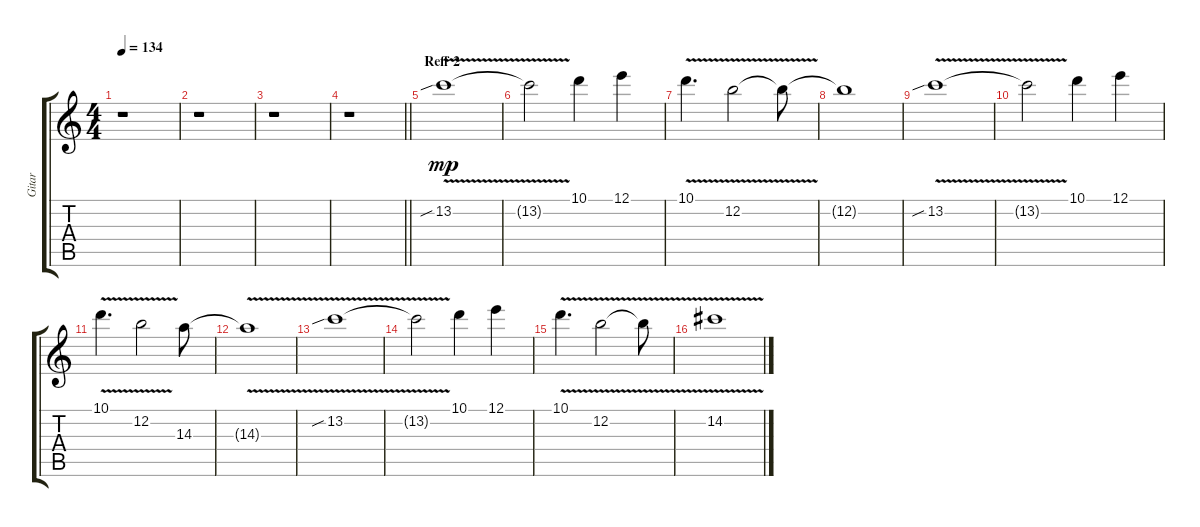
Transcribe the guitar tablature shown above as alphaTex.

\track ("Gitar" "Gitar") {instrument overdrivenguitar}
\staff {score tabs}
\tuning (E4 B3 G3 D3 A2 E2) {hide}
\ts (4 4)
\tempo 134
\clef g2
\ks c
r.1{dy f} |
r.1 |
r.1 |
\barLineRight lightlight
r.1 |
\section ("" "Reff 2")
13.2{v sib}.1{dy mp} |
13.2{t}.2 10.1.4 12.1.4 |
10.1{v}.4{d} 12.2{v}.2 12.2{t}.8 |
12.2{t}.1 |
13.2{v sib}.1 |
13.2{t}.2 10.1.4 12.1.4 |
10.1{v}.4{d} 12.2{v}.2 14.3.8 |
14.3{v t}.1 |
13.2{v sib}.1 |
13.2{t}.2 10.1.4 12.1.4 |
10.1{v}.4{d} 12.2{v}.2 12.2{t}.8 |
14.2{v}.1
